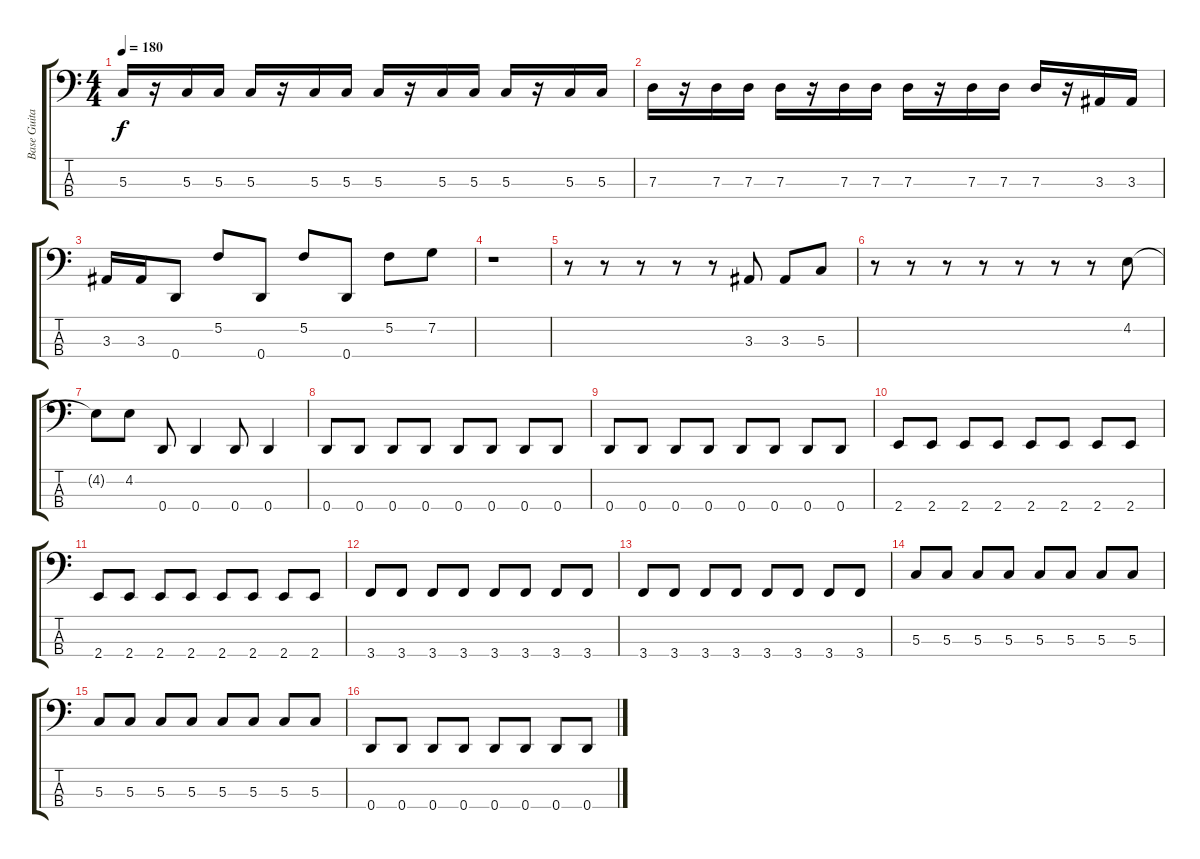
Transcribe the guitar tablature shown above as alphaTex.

\track ("Base Guitar" "Base Guita") {instrument electricbassfinger}
\staff {score tabs}
\tuning (F2 C2 G1 D1) {hide}
\ts (4 4)
\tempo 180
\clef f4
\ks c
5.3.16{dy f} r.16 5.3.16 5.3.16 5.3.16 r.16 5.3.16 5.3.16 5.3.16 r.16 5.3.16 5.3.16 5.3.16 r.16 5.3.16 5.3.16 |
7.3.16 r.16 7.3.16 7.3.16 7.3.16 r.16 7.3.16 7.3.16 7.3.16 r.16 7.3.16 7.3.16 7.3.16 r.16 3.3.16 3.3.16 |
3.3.16 3.3.16 0.4.8 5.2.8 0.4.8 5.2.8 0.4.8 5.2.8 7.2.8 |
r.1 |
r.8 r.8 r.8 r.8 r.8 3.3.8 3.3.8 5.3.8 |
r.8 r.8 r.8 r.8 r.8 r.8 r.8 4.2.8 |
4.2{t}.8 4.2.8 0.4.8 0.4.4 0.4.8 0.4.4 |
0.4.8 0.4.8 0.4.8 0.4.8 0.4.8 0.4.8 0.4.8 0.4.8 |
0.4.8 0.4.8 0.4.8 0.4.8 0.4.8 0.4.8 0.4.8 0.4.8 |
2.4.8 2.4.8 2.4.8 2.4.8 2.4.8 2.4.8 2.4.8 2.4.8 |
2.4.8 2.4.8 2.4.8 2.4.8 2.4.8 2.4.8 2.4.8 2.4.8 |
3.4.8 3.4.8 3.4.8 3.4.8 3.4.8 3.4.8 3.4.8 3.4.8 |
3.4.8 3.4.8 3.4.8 3.4.8 3.4.8 3.4.8 3.4.8 3.4.8 |
5.3.8 5.3.8 5.3.8 5.3.8 5.3.8 5.3.8 5.3.8 5.3.8 |
5.3.8 5.3.8 5.3.8 5.3.8 5.3.8 5.3.8 5.3.8 5.3.8 |
0.4.8 0.4.8 0.4.8 0.4.8 0.4.8 0.4.8 0.4.8 0.4.8
